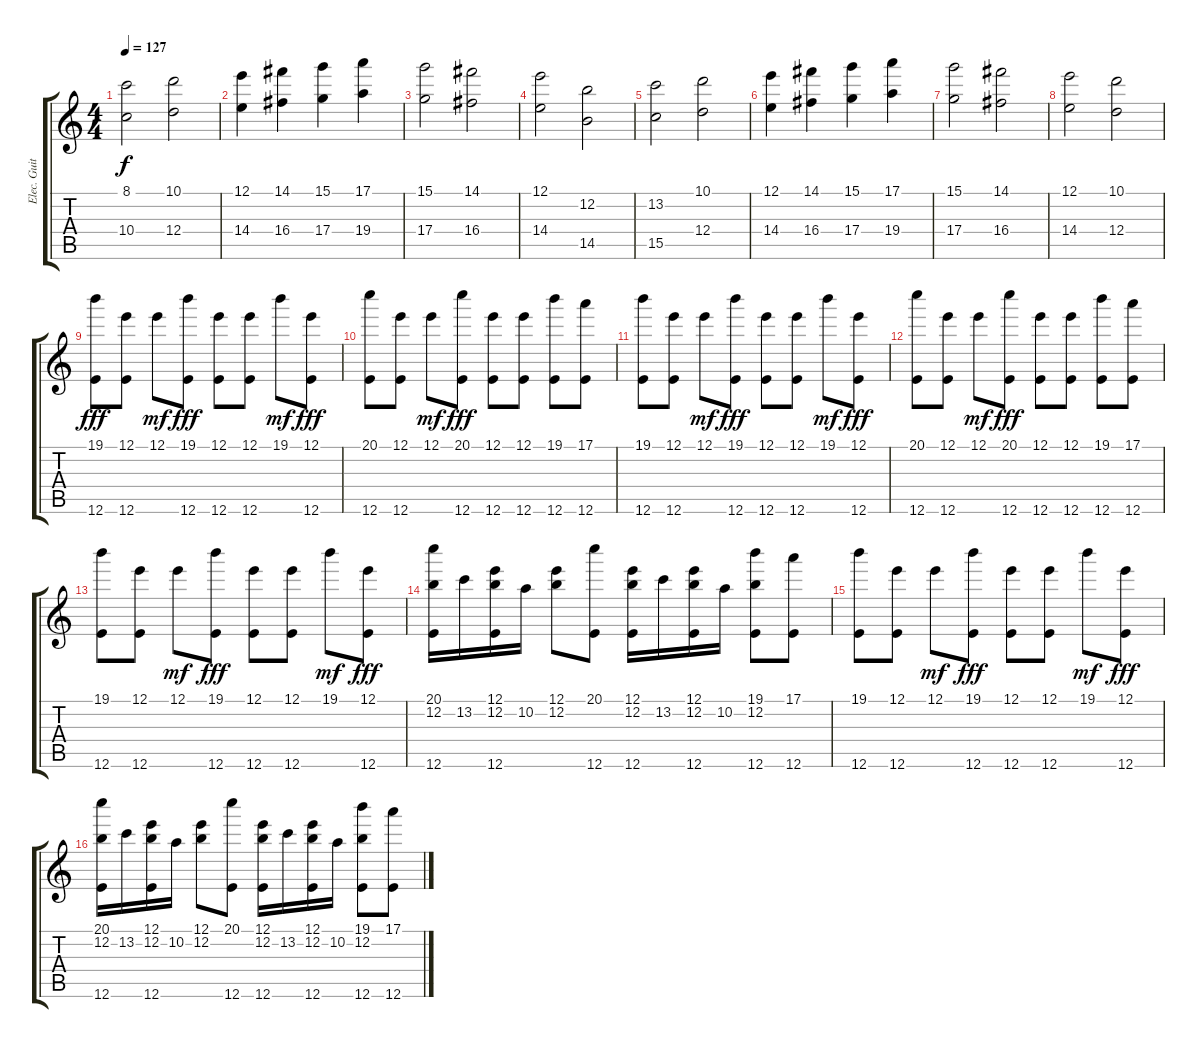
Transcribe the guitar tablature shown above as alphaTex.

\track ("Elec. Guitar 1/2" "Elec. Guit") {instrument overdrivenguitar}
\staff {score tabs}
\tuning (E4 B3 G3 D3 A2 E2) {hide}
\ts (4 4)
\tempo 127
\clef g2
\ks c
(8.1 10.4).2{dy f} (10.1 12.4).2 |
(12.1 14.4).4 (14.1 16.4).4 (15.1 17.4).4 (17.1 19.4).4 |
(15.1 17.4).2 (14.1 16.4).2 |
(12.1 14.4).2 (12.2 14.5).2 |
(13.2 15.5).2 (10.1 12.4).2 |
(12.1 14.4).4 (14.1 16.4).4 (15.1 17.4).4 (17.1 19.4).4 |
(15.1 17.4).2 (14.1 16.4).2 |
(12.1 14.4).2 (10.1 12.4).2 |
(19.1 12.6).8{dy fff} (12.1 12.6).8 12.1.8{dy mf} (19.1 12.6).8{dy fff} (12.1 12.6).8 (12.1 12.6).8 19.1.8{dy mf} (12.1 12.6).8{dy fff} |
(20.1 12.6).8 (12.1 12.6).8 12.1.8{dy mf} (20.1 12.6).8{dy fff} (12.1 12.6).8 (12.1 12.6).8 (19.1 12.6).8 (17.1 12.6).8 |
(19.1 12.6).8 (12.1 12.6).8 12.1.8{dy mf} (19.1 12.6).8{dy fff} (12.1 12.6).8 (12.1 12.6).8 19.1.8{dy mf} (12.1 12.6).8{dy fff} |
(20.1 12.6).8 (12.1 12.6).8 12.1.8{dy mf} (20.1 12.6).8{dy fff} (12.1 12.6).8 (12.1 12.6).8 (19.1 12.6).8 (17.1 12.6).8 |
(19.1 12.6).8 (12.1 12.6).8 12.1.8{dy mf} (19.1 12.6).8{dy fff} (12.1 12.6).8 (12.1 12.6).8 19.1.8{dy mf} (12.1 12.6).8{dy fff} |
(20.1 12.2 12.6).16 13.2.16 (12.1 12.2 12.6).16 10.2.16 (12.1 12.2).8 (20.1 12.6).8 (12.1 12.2 12.6).16 13.2.16 (12.1 12.2 12.6).16 10.2.16 (19.1 12.2 12.6).8 (17.1 12.6).8 |
(19.1 12.6).8 (12.1 12.6).8 12.1.8{dy mf} (19.1 12.6).8{dy fff} (12.1 12.6).8 (12.1 12.6).8 19.1.8{dy mf} (12.1 12.6).8{dy fff} |
(20.1 12.2 12.6).16 13.2.16 (12.1 12.2 12.6).16 10.2.16 (12.1 12.2).8 (20.1 12.6).8 (12.1 12.2 12.6).16 13.2.16 (12.1 12.2 12.6).16 10.2.16 (19.1 12.2 12.6).8 (17.1 12.6).8
